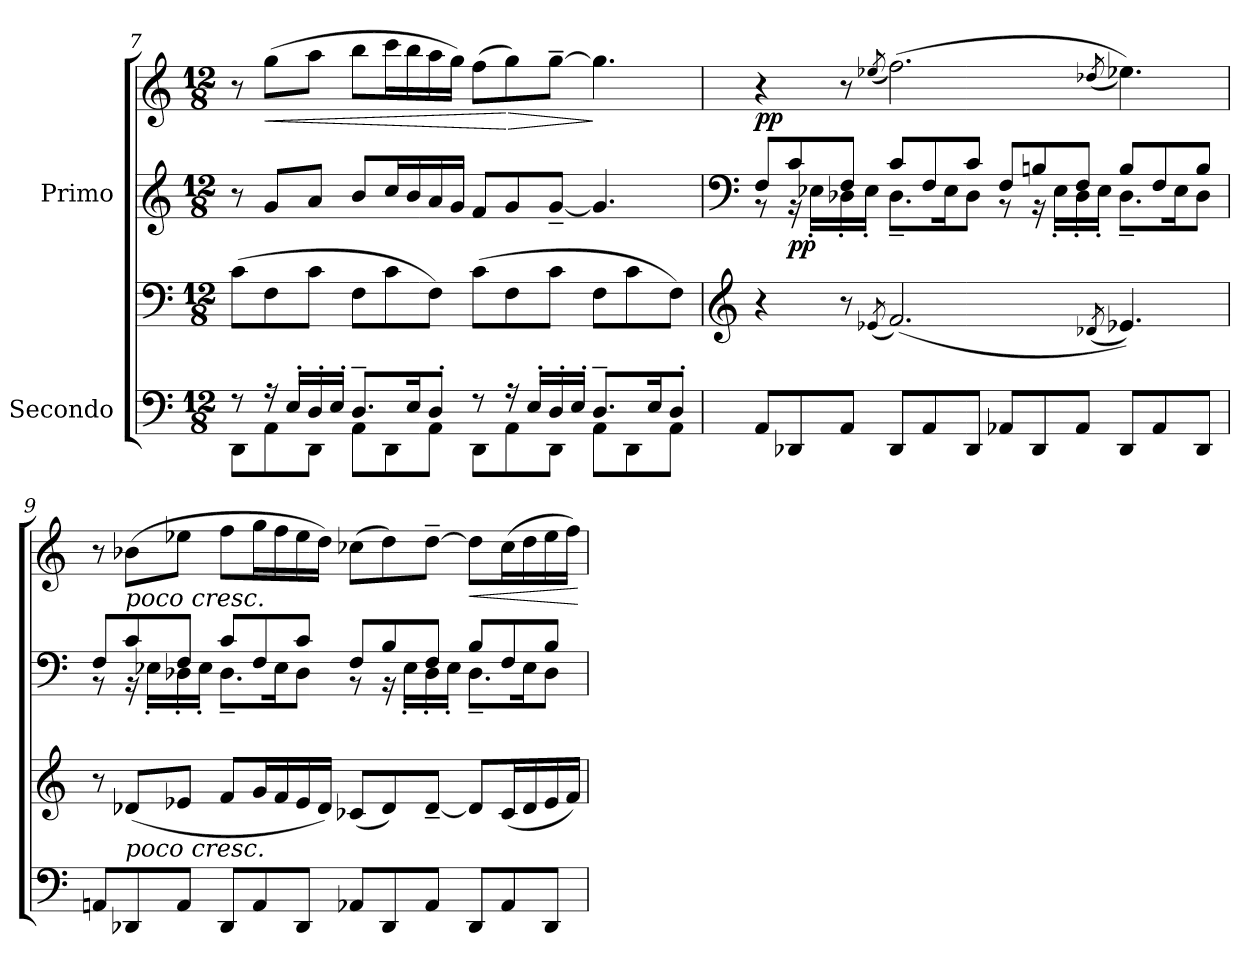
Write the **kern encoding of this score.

**kern	**kern	**dynam	**kern	**kern	**dynam
*part2	*part2	*part2	*part1	*part1	*part1
*staff4	*staff3	*staff3/4	*staff2	*staff1	*staff1/2
*I"Secondo	*	*	*I"Primo	*	*
*clefF4	*clefF4	*	*clefG2	*clefG2	*
*k[]	*k[]	*	*k[]	*k[]	*
*M12/8	*M12/8	*	*M12/8	*M12/8	*
=7	=7	=7	=7	=7	=7
*^	*	*	*	*	*
8r	8DD\L	(>8c\L	.	8r	8r	.
!	!	!	!	!	!	!LO:HP:b
16r	8AA\	8F\	.	8g/L	(>8gg\L	<
16E'/LL	.	.	.	.	.	.
16D'/	8DD\J	8c\J	.	8a/J	8aa\J	.
16E'/JJ	.	.	.	.	.	.
8.D~/L	8AA\L	8F\L	.	8b/L	8bb\L	.
.	8DD\	8c\	.	16cc/L	16ccc\L	.
16E/K	.	.	.	16b/	16bb\	.
8D'/J	8AA\J	8F\J)	.	16a/	16aa\	.
.	.	.	.	16g/JJ	16gg\JJ)	.
8r	8DD\L	(>8c\L	.	8f/L	(>8ff\L	.
!	!	!	!	!	!	!LO:HP:n=1:b
16r	8AA\	8F\	.	8g/	8gg\)	[ >
16E'/LL	.	.	.	.	.	.
16D'/	8DD\J	8c\J	.	[8g~/J	[8gg~\J	.
16E'/JJ	.	.	.	.	.	.
8.D~/L	8AA\L	8F\L	.	4.g/]	4.gg\]	]
.	8DD\	8c\	.	.	.	.
16E/K	.	.	.	.	.	.
8D'/J	8AA\J	8F\J)	.	.	.	.
*v	*v	*	*	*	*	*
!!LO:LB:g=z
=8	=8	=8	=8	=8	=8
*	*clefG2	*	*clefF4	*	*
*^	*	*	*^	*	*
!	!	!	!LO:DY:b	!	!	!	!
!	!	!	!LO:DY:n=1:b	!	!	!	!LO:DY:b
*v	*v	*	*	*	*	*	*
8AA/L	4r	other-dynamics pp	8F/L	8r	4r	pp
!	!	!	!	!	!	!LO:DY:b=2
8DD-X/	.	.	8c/	16r	.	pp
.	.	.	.	16E-X'\LL	.	.
8AA/J	8r	.	8F/J	16D-X'\	8r	.
.	.	.	.	16E-'\JJ	.	.
.	(<8qe-X/	.	.	.	(<8qee-X/	.
8DD-/L	(<2.f/)	.	8c/L	8.D-~\L	(>2.ff\)	.
8AA/	.	.	8F/	.	.	.
.	.	.	.	16E-\K	.	.
8DD-/J	.	.	8c/J	8D-\J	.	.
8AA-X/L	.	.	8F/L	8r	.	.
8DD-/	.	.	8Bni/	16r	.	.
.	.	.	.	16E-'\LL	.	.
8AA-/J	.	.	8F/J	16D-'\	.	.
.	.	.	.	16E-'\JJ	.	.
.	(<8qd-X/	.	.	.	(<8qdd-X/	.
8DD-/L	4.e-X/))	.	8B/L	8.D-~\L	4.ee-\))	.
8AA-/	.	.	8F/	.	.	.
.	.	.	.	16E-\K	.	.
8DD-/J	.	.	8B/J	8D-\J	.	.
=9	=9	=9	=9	=9	=9	=9
8AAn/L	8r	.	8F/L	8r	8r	.
!	!	!	!	!	!LO:TX:b:i:t=poco cresc.	!
!	!LO:TX:b:i:t=poco cresc.	!	!	!	!	!
8DD-X/	(<8d-X/L	.	8c/	16r	(>8b-X\L	.
.	.	.	.	16E-X'\LL	.	.
8AA/J	8e-X/J	.	8F/J	16D-X'\	8ee-X\J	.
.	.	.	.	16E-'\JJ	.	.
8DD-/L	8f/L	.	8c/L	8.D-~\L	8ff\L	.
8AA/	16g/L	.	8F/	.	16gg\L	.
.	16f/	.	.	16E-\K	16ff\	.
8DD-/J	16e-/	.	8c/J	8D-\J	16ee-\	.
.	16d-/JJ)	.	.	.	16dd\JJ)	.
8AA-X/L	(<8c-X/L	.	8F/L	8r	(>8cc-X\L	.
8DD-/	8d-/)	.	8B/	16r	8dd\)	.
.	.	.	.	16E-'\LL	.	.
8AA-/J	[8d-~/J	.	8F/J	16D-'\	[8dd~\J	.
.	.	.	.	16E-'\JJ	.	.
!	!	!	!	!	!	!LO:HP:b
8DD-/L	8d-/L]	.	8B/L	8.D-~\L	8dd\L]	<
8AA-/	(<16c-/L	.	8F/	.	(>16cc-\L	.
.	16d-/	.	.	16E-\K	16dd\	.
8DD-/J	16e-/	.	8B/J	8D-\J	16ee-\	.
.	16f/JJ)	.	.	.	16ff\JJ)	.
*	*	*	*v	*v	*	*
.	.	.	.	.	[
=	=	=	=	=	=
*-	*-	*-	*-	*-	*-
